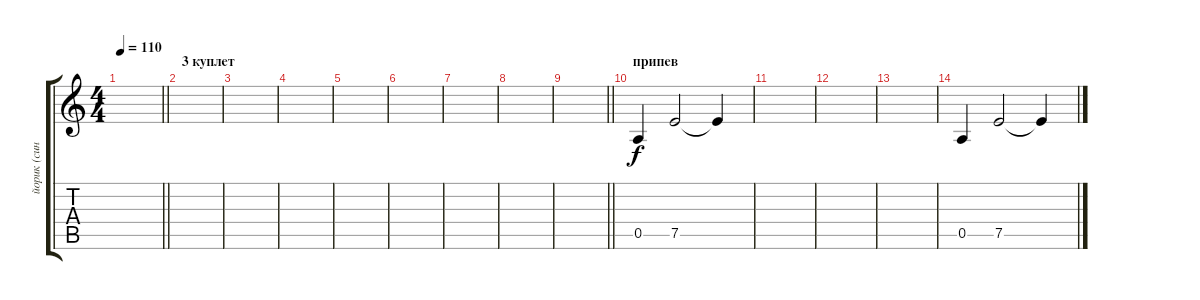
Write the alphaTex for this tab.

\track ("йорик (синт)" "йорик (син") {instrument guitarharmonics}
\staff {score tabs}
\tuning (E4 B3 G3 D3 A2 E2) {hide}
\ts (4 4)
\tempo 110
\clef g2
\barLineRight lightlight
\ks c
|
\section ("" "3 куплет")
|
|
|
|
|
|
|
\barLineRight lightlight
|
\section ("" "припев")
0.5.4 7.5.2 7.5{t}.4 |
|
|
|
0.5.4 7.5.2 7.5{t}.4
